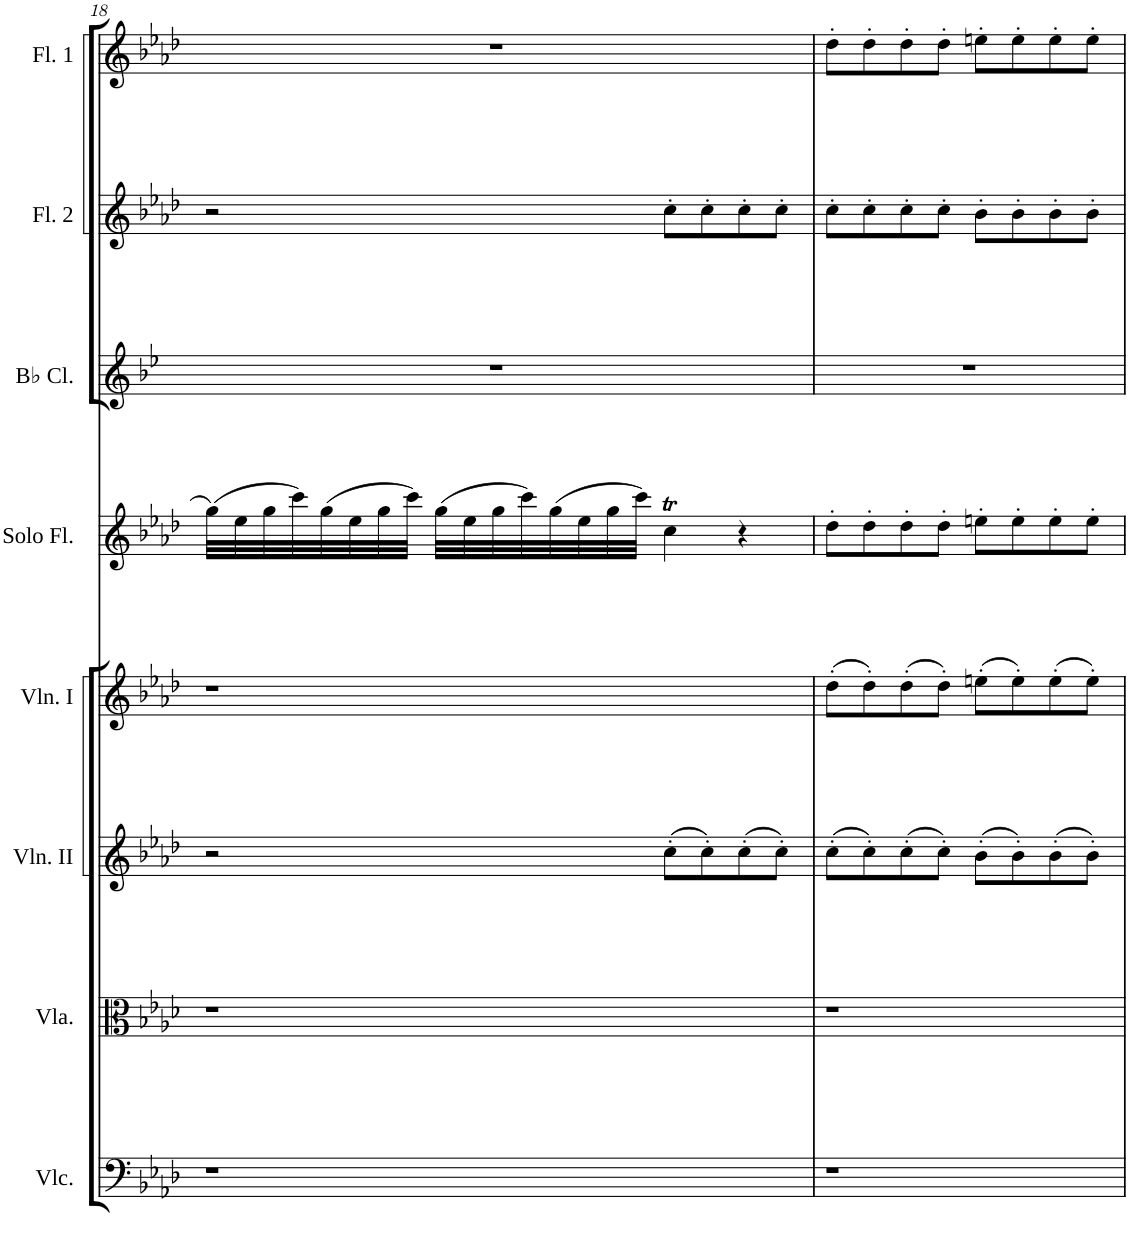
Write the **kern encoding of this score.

**kern	**kern	**kern	**kern	**kern	**kern	**kern	**kern
*part8	*part7	*part6	*part5	*part4	*part3	*part2	*part1
*staff8	*staff7	*staff6	*staff5	*staff4	*staff3	*staff2	*staff1
*I"Violoncello	*I"Viola	*I"Violin II	*I"Violin I	*I"Solo Flute	*I"Bb Clarinet	*I"Flute 2	*I"Flute 1
*I'Vlc.	*I'Vla.	*I'Vln. II	*I'Vln. I	*I'Solo Fl.	*I'Bb Cl.	*I'Fl. 2	*I'Fl. 1
!!LO:PB:g=z
*clefF4	*clefC3	*clefG2	*clefG2	*clefG2	*clefG2	*clefG2	*clefG2
*	*	*	*	*	*Trd1c2	*	*
*k[b-e-a-d-]	*k[b-e-a-d-]	*k[b-e-a-d-]	*k[b-e-a-d-]	*k[b-e-a-d-]	*k[b-e-]	*k[b-e-a-d-]	*k[b-e-a-d-]
*M4/4	*M4/4	*M4/4	*M4/4	*M4/4	*M4/4	*M4/4	*M4/4
*met(c)	*met(c)	*met(c)	*met(c)	*met(c)	*met(c)	*met(c)	*met(c)
=18	=18	=18	=18	=18	=18	=18	=18
1r	1r	2r	1r	(32gg\LLL	1r	2r	1r
.	.	.	.	32ee-\	.	.	.
.	.	.	.	32gg\	.	.	.
.	.	.	.	32ccc\)	.	.	.
.	.	.	.	(32gg\	.	.	.
.	.	.	.	32ee-\	.	.	.
.	.	.	.	32gg\	.	.	.
.	.	.	.	32ccc\JJJ)	.	.	.
.	.	.	.	(32gg\LLL	.	.	.
.	.	.	.	32ee-\	.	.	.
.	.	.	.	32gg\	.	.	.
.	.	.	.	32ccc\)	.	.	.
.	.	.	.	(32gg\	.	.	.
.	.	.	.	32ee-\	.	.	.
.	.	.	.	32gg\	.	.	.
.	.	.	.	32ccc\JJJ)	.	.	.
.	.	(8cc'\L	.	4cct\	.	8cc'\L	.
.	.	8cc'\)	.	.	.	8cc'\	.
.	.	(8cc'\	.	4r	.	8cc'\	.
.	.	8cc'\J)	.	.	.	8cc'\J	.
=19	=19	=19	=19	=19	=19	=19	=19
1r	1r	(8cc'\L	(8dd-'\L	8dd-'\L	1r	8cc'\L	8dd-'\L
.	.	8cc'\)	8dd-'\)	8dd-'\	.	8cc'\	8dd-'\
.	.	(8cc'\	(8dd-'\	8dd-'\	.	8cc'\	8dd-'\
.	.	8cc'\J)	8dd-'\J)	8dd-'\J	.	8cc'\J	8dd-'\J
.	.	(8b-'\L	(8een'\L	8een'\L	.	8b-'\L	8een'\L
.	.	8b-'\)	8ee'\)	8ee'\	.	8b-'\	8ee'\
.	.	(8b-'\	(8ee'\	8ee'\	.	8b-'\	8ee'\
.	.	8b-'\J)	8ee'\J)	8ee'\J	.	8b-'\J	8ee'\J
=	=	=	=	=	=	=	=
*-	*-	*-	*-	*-	*-	*-	*-
